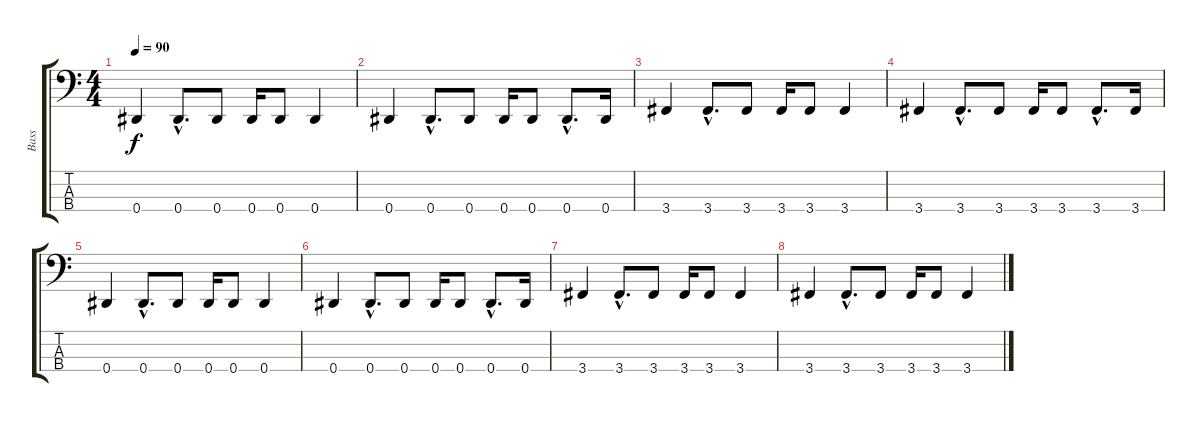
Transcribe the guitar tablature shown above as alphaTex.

\track ("Bass" "Bass") {instrument electricbassfinger}
\staff {score tabs}
\tuning (Gb2 Db2 Ab1 Eb1) {hide}
\ts (4 4)
\tempo 90
\clef f4
\ks c
0.4.4{dy f} 0.4{hac}.8{d} 0.4.8 0.4.16 0.4.8 0.4.4 |
0.4.4 0.4{hac}.8{d} 0.4.8 0.4.16 0.4.8 0.4{hac}.8{d} 0.4.16 |
3.4.4 3.4{hac}.8{d} 3.4.8 3.4.16 3.4.8 3.4.4 |
3.4.4 3.4{hac}.8{d} 3.4.8 3.4.16 3.4.8 3.4{hac}.8{d} 3.4.16 |
0.4.4 0.4{hac}.8{d} 0.4.8 0.4.16 0.4.8 0.4.4 |
0.4.4 0.4{hac}.8{d} 0.4.8 0.4.16 0.4.8 0.4{hac}.8{d} 0.4.16 |
3.4.4 3.4{hac}.8{d} 3.4.8 3.4.16 3.4.8 3.4.4 |
3.4.4 3.4{hac}.8{d} 3.4.8 3.4.16 3.4.8 3.4.4
